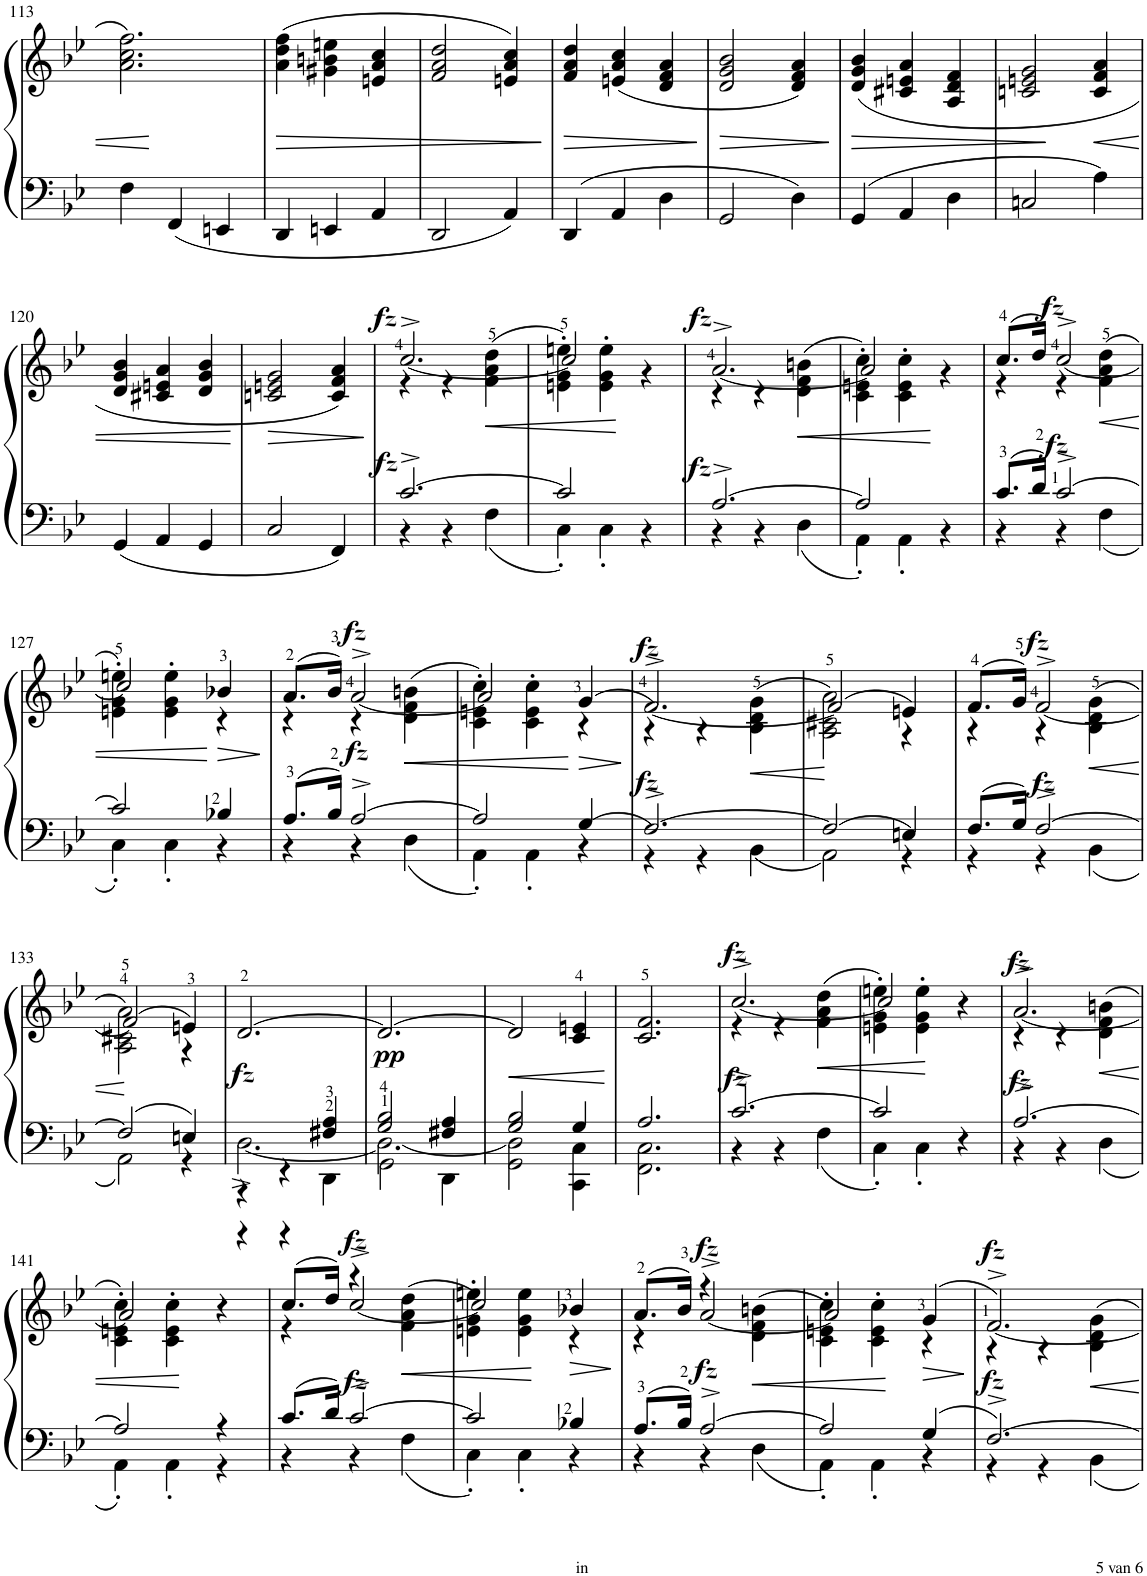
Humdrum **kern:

**kern	**kern	**dynam
*part1	*part1	*part1
*staff2	*staff1	*staff1/2
*I"Piano	*	*
*I'Pno.	*	*
!!LO:PB:g=z
*clefF4	*clefG2	*
*k[b-e-]	*k[b-e-]	*
*M3/4	*M3/4	*
=113	=113	=113
4F\	2.a\ 2.cc\ 2.ff\	.
4FF/	.	.
4EEn/	.	.
=114	=114	=114
!	!	!LO:HP:b
4DD/	(4a\ 4dd\ 4ff\	>
4EEn/	4g#X\ 4bn\ 4een\	.
4AA/	4en/ 4a/ 4cc/	.
=115	=115	=115
2DD/	2f/ 2a/ 2dd/	.
4AA/	4en/ 4a/ 4cc/)	.
.	.	]
=116	=116	=116
!	!	!LO:HP:b
4DD/	4f/ 4a/ 4dd/	>
4AA/	(4en/ 4a/ 4cc/	.
4D\	4d/ 4f/ 4a/	.
.	.	]
=117	=117	=117
!	!	!LO:HP:b
2GG/	2d/ 2g/ 2b-/	>
4D\	4d/ 4f/ 4a/)	.
.	.	]
=118	=118	=118
!	!	!LO:HP:b
4GG/	(4d/ 4g/ 4b-/	>
4AA/	4c#X/ 4en/ 4a/	.
4D\	4A/ 4d/ 4f/	.
=119	=119	=119
2Cn/	2cn/ 2en/ 2g/	.
!	!	!LO:HP:n=1:b
4A\	4c/ 4f/ 4a/	] <
!!LO:LB:g=z
=120	=120	=120
4GG/	4d/ 4g/ 4b-/	.
4AA/	4c#X/ 4en/ 4a/	.
4GG/	4d/ 4g/ 4b-/	.
.	.	[
=121	=121	=121
!	!	!LO:HP:b
2C/	2cn/ 2en/ 2g/	>
4FF/	4c/ 4f/ 4a/)	.
.	.	]
=122	=122	=122
*^	*^	*
!	!	!	!	!LO:DY:a=2
!	!	!	!	!LO:DY:n=1:a
[2.c^/	4r	[<2.cc^/	4r	fz fz
.	4r	.	4r	.
!	!	!	!	!LO:HP:b
.	4F\	.	(>4f\> 4a\> 4dd\>	<
=123	=123	=123	=123	=123
2c/]	4C'<\	2cc/]	4en\'>> 4g\'>> 4een\'>>)	.
.	4C'<\	.	4e\'> 4g\'> 4ee\'>	.
4ryy	4r	4ryy	4r	[
=124	=124	=124	=124	=124
!	!	!	!	!LO:DY:a=2
!	!	!	!	!LO:DY:n=1:a
[2.A^/	4r	[<2.a^/	4r	fz fz
.	4r	.	4r	.
!	!	!	!	!LO:HP:b
.	4D\	.	(>4d\ 4f\ 4bn\	<
=125	=125	=125	=125	=125
2A/]	4AA'<\	2a/]	4c\'> 4en\'> 4cc\'>)	.
.	4AA'<\	.	4c\'> 4e\'> 4cc\'>	.
4ryy	4r	4ryy	4r	[
=126	=126	=126	=126	=126
8.c/L	4r	(8.cc/L	4r	.
16d/Jk	.	16dd/Jk)	.	.
!	!	!	!	!LO:DY:a=2
!	!	!	!	!LO:DY:n=1:a
[2c^/	4r	[<2cc^/	4r	fz fz
!	!	!	!	!LO:HP:b
.	4F\	.	(>4f\> 4a\> 4dd\>	<
!!LO:LB:g=z	!!
=127	=127	=127	=127	=127
2c/]	4C'<\	2cc/]	4en\'>> 4g\'>> 4een\'>>)	.
.	4C'<\	.	4e\'> 4g\'> 4ee\'>	.
!	!	!	!	!LO:HP:n=1:b
4B-X/	4r	4b-X/	4r	[ >
*v	*v	*	*	*
*	*v	*v	*
.	.	]
=128	=128	=128
*^	*^	*
8.A/L	4r	(8.a/L	4r	.
16B-/Jk	.	16b-/Jk)	.	.
!	!	!	!	!LO:DY:a=2
!	!	!	!	!LO:DY:n=1:a
[2A^/	4r	[<2a^/	4r	fz fz
!	!	!	!	!LO:HP:b
.	4D\	.	(>4d\ 4f\ 4bn\	<
=129	=129	=129	=129	=129
2A/]	4AA'<\	2a/]	4c\'> 4en\'> 4cc\'>)	.
.	4AA'<\	.	4c\'> 4e\'> 4cc\'>	.
!	!	!	!	!LO:HP:n=1:b
4G/	4r	(4g/	4r	[ >
*v	*v	*	*	*
*	*v	*v	*
.	.	]
=130	=130	=130
*^	*^	*
!	!	!	!	!LO:DY:a=2
!	!	!	!	!LO:DY:n=1:a
[2.F^/	4r	[<2.f^/)	4r	fz fz
.	4r	.	4r	.
!	!	!	!	!LO:HP:b
.	4BB-\	.	(>4B-\> 4d\> 4g\>	<
=131	=131	=131	=131	=131
2F/]	2AA\	(2f/]	2A\> 2c#X\> 2a\>)	.
4En/	4r	4en/)	4r	[
=132	=132	=132	=132	=132
8.F/L	4r	(8.f/L	4r	.
16G/Jk	.	16g/Jk)	.	.
!	!	!	!	!LO:DY:a=2
!	!	!	!	!LO:DY:n=1:a
[2F^/	4r	[<2f^/	4r	fz fz
!	!	!	!	!LO:HP:b
.	4BB-\	.	(>4B-\> 4d\> 4g\>	<
!!LO:LB:g=z	!!
=133	=133	=133	=133	=133
2F/]	2AA\	(2f/]	2A\> 2c#X\> 2a\>)	.
4En/	4r	4en/)	4r	[
=134	=134	=134	=134	=134
*	*^	*	*	*
!	!	!	!	!	!LO:DY:a=2
*	*	*	*v	*v	*
[2.D^\	4r	4r	[>2.d/	fz
.	4r	4r	.	.
.	4DD\	4F#X/ 4A/	.	.
=135	=135	=135	=135	=135
!	!	!	!	!LO:DY:b
2.D\_	2GG\	2G/ 2B-/	2.d/_	pp
.	4DD\	4F#X/ 4A/	.	.
=136	=136	=136	=136	=136
!	!	!	!	!LO:HP:b
*	*v	*v	*	*
2G/ 2B-/	2GG\ 2D\]	2d/]	<
4G/	4CC\ 4C\	4c/ 4en/	.
*v	*v	*	*
.	.	[
=137	=137	=137
*^	*	*
2.A/	2.FF\ 2.C\	2.c/ 2.f/	.
=138	=138	=138	=138
*	*	*^	*
!	!	!	!	!LO:DY:a=2
!	!	!	!	!LO:DY:n=1:a
[2.c^/	4r	[<2.cc^/	4r	fz fz
.	4r	.	4r	.
!	!	!	!	!LO:HP:b
.	4F\	.	(>4f\ 4a\ 4dd\	<
=139	=139	=139	=139	=139
2c/]	4C'<\	2cc/]	4en\'> 4g\'> 4een\'>)	.
.	4C'<\	.	4e\'> 4g\'> 4ee\'>	.
4r	4ryy	4r	4ryy	[
=140	=140	=140	=140	=140
!	!	!	!	!LO:DY:a=2
!	!	!	!	!LO:DY:n=1:a
[2.A^/	4r	[<2.a^/	4r	fz fz
.	4r	.	4r	.
!	!	!	!	!LO:HP:b
.	4D\	.	(>4d\ 4f\ 4bn\	<
!!LO:LB:g=z	!!
=141	=141	=141	=141	=141
2A/]	4AA'<\	2a/]	4c\'> 4en\'> 4cc\'>)	.
.	4AA'<\	.	4c\'> 4e\'> 4cc\'>	.
4r	4r	4r	4ryy	[
=142	=142	=142	=142	=142
8.c/L	4r	(8.cc/L	4r	.
16d/Jk	.	16dd/Jk)	.	.
!	!	!	!	!LO:DY:a=2
!	!	!	!	!LO:DY:n=1:a
[2c^/	4r	4r	[<2cc^/	fz fz
!	!	!	!	!LO:HP:b
.	4F\	(>4f\ 4a\ 4dd\	.	<
=143	=143	=143	=143	=143
2c/]	4C'<\	2cc/])	4en\'> 4g\'> 4een\'>	.
.	4C'<\	.	4e\ 4g\ 4ee\	.
!	!	!	!	!LO:HP:n=1:b
4B-X/	4r	4b-X/	4r	[ >
*v	*v	*	*	*
*	*v	*v	*
.	.	]
=144	=144	=144
*^	*^	*
8.A/L	4r	(8.a/L	4r	.
16B-/Jk	.	16b-/Jk)	.	.
!	!	!	!	!LO:DY:a=2
!	!	!	!	!LO:DY:n=1:a
[2A^/	4r	4r	[<2a^/	fz fz
!	!	!	!	!LO:HP:b
.	4D\	(>4d\ 4f\ 4bn\	.	<
=145	=145	=145	=145	=145
2A/]	4AA'<\	2a/])	4c\'> 4en\'> 4cc\'>	.
.	4AA'<\	.	4c\'> 4e\'> 4cc\'>	.
!	!	!	!	!LO:HP:n=1:b
4G/	4r	(4g/	4r	[ >
*v	*v	*	*	*
*	*v	*v	*
.	.	]
=146	=146	=146
*^	*^	*
!	!	!	!	!LO:DY:a=2
!	!	!	!	!LO:DY:n=1:a
[2.F^/	4r	[<2.f^/)	4r	fz fz
.	4r	.	4r	.
.	4BB-\	.	4B-\ 4d\ 4g\	.
*v	*v	*	*	*
*	*v	*v	*
=	=	=
*-	*-	*-
